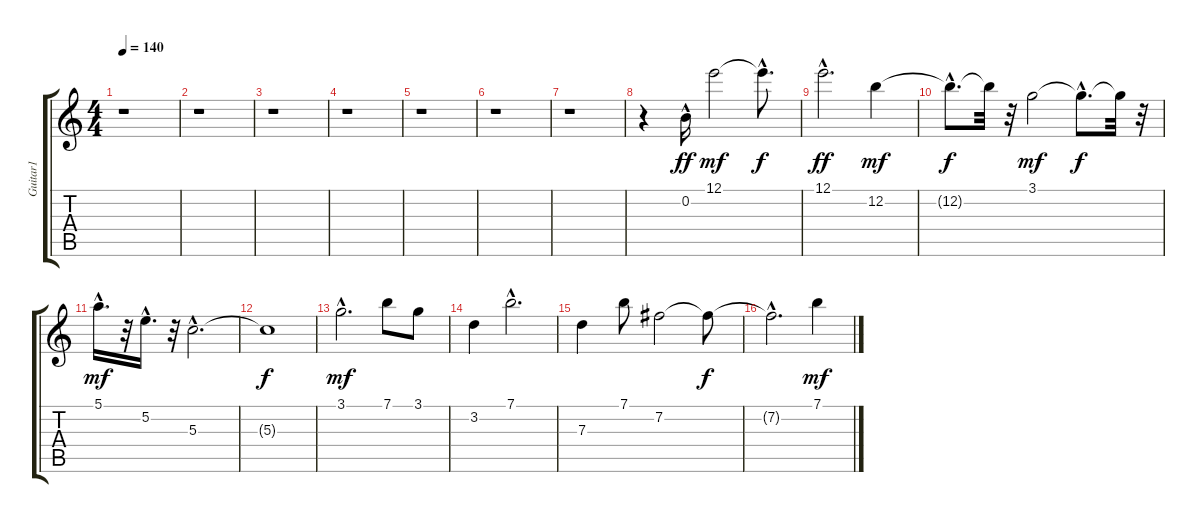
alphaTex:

\track ("Guitar1" "Guitar1") {instrument acousticguitarsteel}
\staff {score tabs}
\tuning (E4 B3 G3 D3 A2 E2) {hide}
\ts (4 4)
\tempo 140
\clef g2
\ks c
r.1{dy f} |
r.1 |
r.1 |
r.1 |
r.1 |
r.1 |
r.1 |
r.4 0.2{hac}.16{dy ff volume 14 instrument electricguitarjazz} 12.1.2{dy mf} 12.1{hac t}.8{d dy f} |
12.1{hac}.2{d dy ff} 12.2.4{dy mf} |
12.2{hac t}.8{d dy f} 12.2{t}.32 r.32 3.1.2{dy mf} 3.1{hac t}.8{d dy f} 3.1{t}.32 r.32 |
5.1{hac}.16{d dy mf instrument electricguitarjazz} r.32 5.2{hac}.16{d} r.32 5.3{hac}.2{d} |
5.3{t}.1{dy f} |
3.1{hac}.2{d dy mf} 7.1.8 3.1.8 |
3.2.4 7.1{hac}.2{d} |
7.3.4 7.1.8 7.2.2 7.2{t}.8{dy f} |
7.2{hac t}.2{d} 7.1.4{dy mf}
